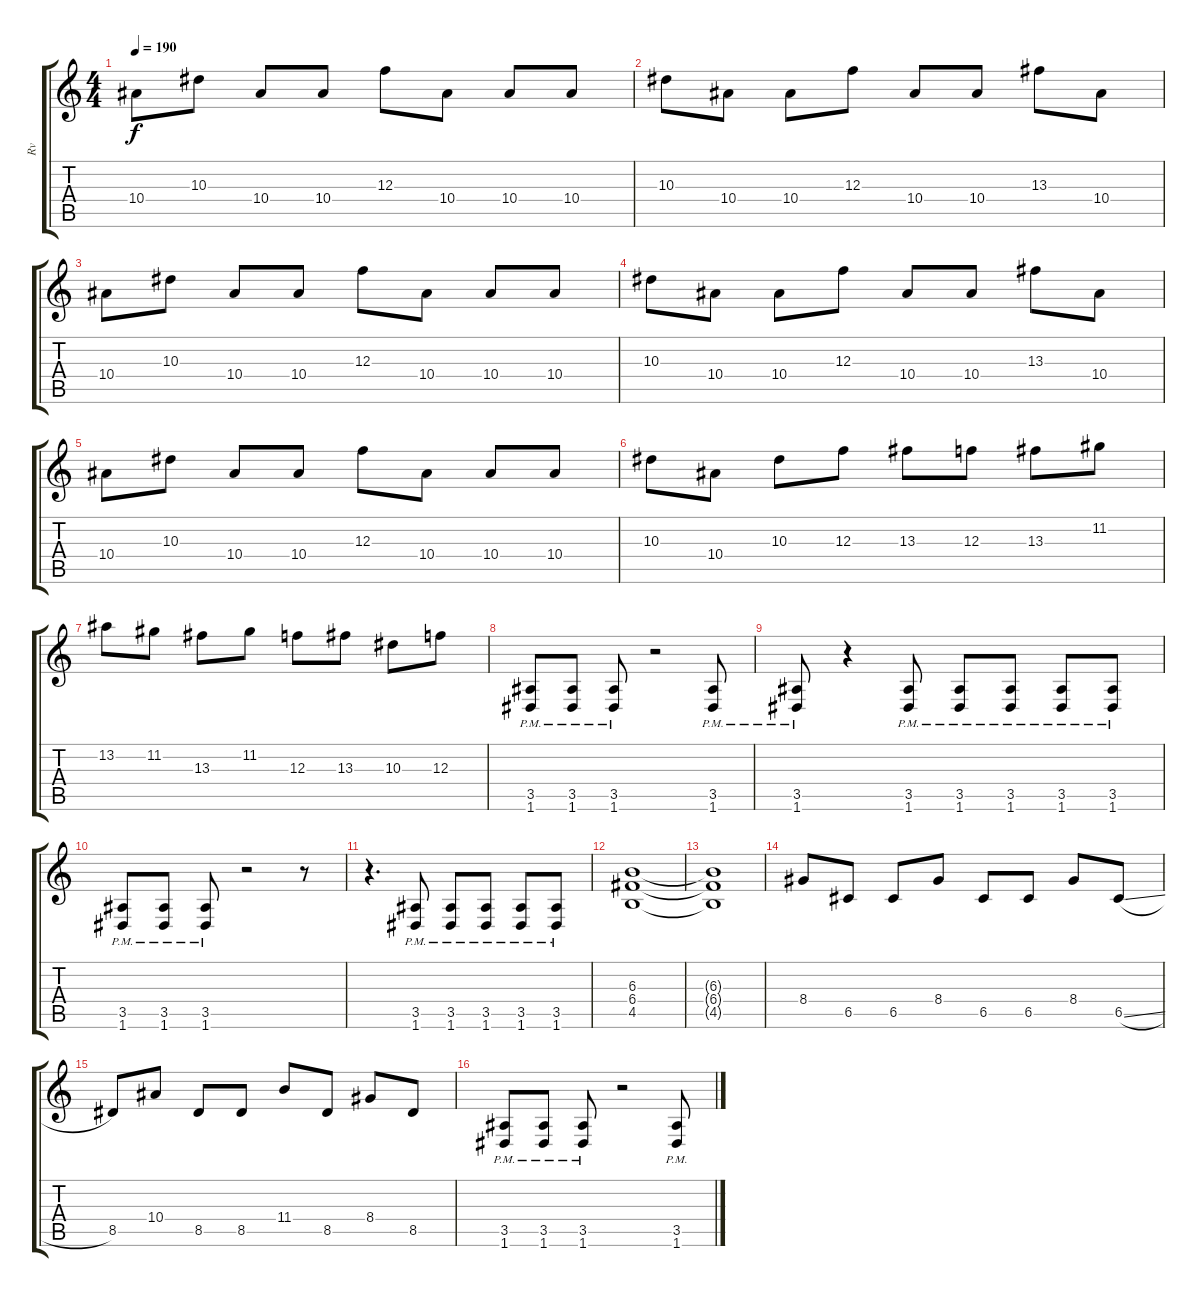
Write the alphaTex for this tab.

\track ("Rv" "Rv") {instrument distortionguitar}
\staff {score tabs}
\tuning (D4 A3 F3 C3 G2 D2) {hide}
\ts (4 4)
\tempo 190
\clef g2
\ks c
10.4.8{dy f} 10.3.8 10.4.8 10.4.8 12.3.8 10.4.8 10.4.8 10.4.8 |
10.3.8 10.4.8 10.4.8 12.3.8 10.4.8 10.4.8 13.3.8 10.4.8 |
10.4.8 10.3.8 10.4.8 10.4.8 12.3.8 10.4.8 10.4.8 10.4.8 |
10.3.8 10.4.8 10.4.8 12.3.8 10.4.8 10.4.8 13.3.8 10.4.8 |
10.4.8 10.3.8 10.4.8 10.4.8 12.3.8 10.4.8 10.4.8 10.4.8 |
10.3.8 10.4.8 10.3.8 12.3.8 13.3.8 12.3.8 13.3.8 11.2.8 |
13.2.8 11.2.8 13.3.8 11.2.8 12.3.8 13.3.8 10.3.8 12.3.8 |
(3.5{pm} 1.6).8 (3.5{pm} 1.6).8 (3.5{pm} 1.6).8 r.2 (3.5{pm} 1.6).8 |
(3.5{pm} 1.6).8 r.4 (3.5{pm} 1.6).8 (3.5{pm} 1.6).8 (3.5{pm} 1.6).8 (3.5{pm} 1.6).8 (3.5{pm} 1.6).8 |
(3.5{pm} 1.6).8 (3.5{pm} 1.6).8 (3.5{pm} 1.6).8 r.2 r.8 |
r.4{d} (3.5{pm} 1.6).8 (3.5{pm} 1.6).8 (3.5{pm} 1.6).8 (3.5{pm} 1.6).8 (3.5{pm} 1.6).8 |
(6.3 6.4 4.5).1 |
(6.3{t} 6.4{t} 4.5{t}).1 |
8.4.8 6.5.8 6.5.8 8.4.8 6.5.8 6.5.8 8.4.8 6.5{sl}.8 |
8.5.8 10.4.8 8.5.8 8.5.8 11.4.8 8.5.8 8.4.8 8.5.8 |
(3.5{pm} 1.6).8 (3.5{pm} 1.6).8 (3.5{pm} 1.6).8 r.2 (3.5{pm} 1.6).8
